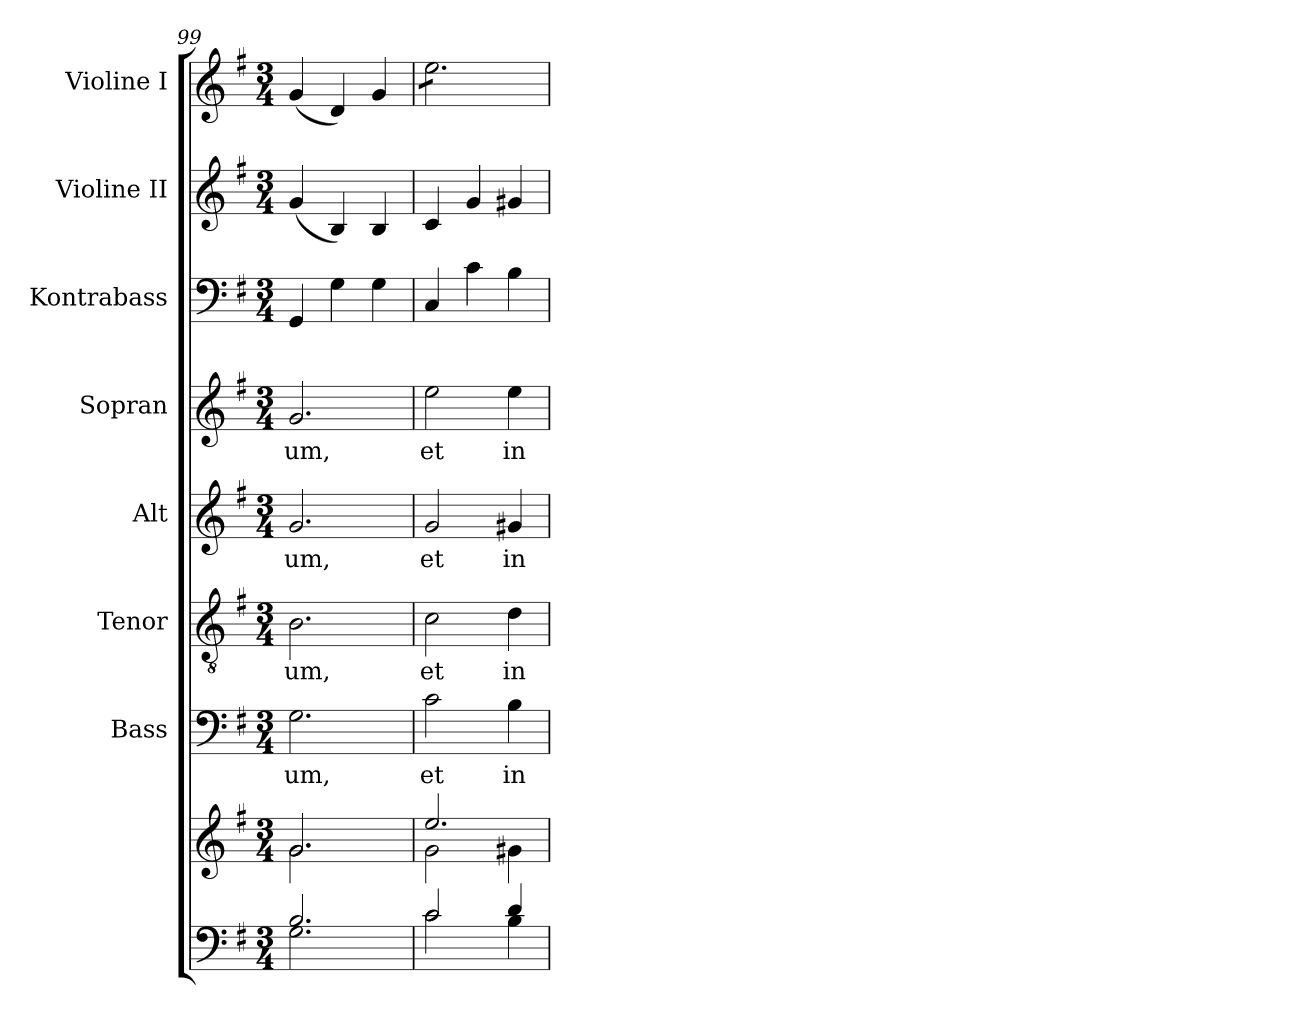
**kern	**kern	**kern	**text	**kern	**text	**kern	**text	**kern	**text	**kern	**kern	**kern
*part8	*part8	*part7	*part7	*part6	*part6	*part5	*part5	*part4	*part4	*part3	*part2	*part1
*staff9	*staff8	*staff7	*staff7	*staff6	*staff6	*staff5	*staff5	*staff4	*staff4	*staff3	*staff2	*staff1
*	*	*I"Bass	*	*I"Tenor	*	*I"Alt	*	*I"Sopran	*	*I"Kontrabass	*I"Violine II	*I"Violine I
*	*	*I'B.	*	*I'T.	*	*I'A.	*	*I'S.	*	*I'Kb.	*I'Vl. II	*I'Vl. I
*clefF4	*clefG2	*clefF4	*	*clefGv2	*	*clefG2	*	*clefG2	*	*clefF4	*clefG2	*clefG2
*	*	*	*	*	*	*	*	*	*	*ITrd7c12	*	*
*k[f#]	*k[f#]	*k[f#]	*	*k[f#]	*	*k[f#]	*	*k[f#]	*	*k[f#]	*k[f#]	*k[f#]
*G:	*G:	*G:	*	*G:	*	*G:	*	*G:	*	*G:	*G:	*G:
*M3/4	*M3/4	*M3/4	*	*M3/4	*	*M3/4	*	*M3/4	*	*M3/4	*M3/4	*M3/4
=99	=99	=99	=99	=99	=99	=99	=99	=99	=99	=99	=99	=99
*^	*^	*	*	*	*	*	*	*	*	*	*	*
!	!	!	!	!	!LO:LY:b	!	!LO:LY:b	!	!LO:LY:b	!	!LO:LY:b	!	!	!
2.B/	2.G\	2.g/	2.g\	2.G\	-um,	2.B\	-um,	2.g/	-um,	2.g/	-um,	4GGG/	(<4g/	(<4g/
.	.	.	.	.	.	.	.	.	.	.	.	4GG\	4B/)	4d/)
.	.	.	.	.	.	.	.	.	.	.	.	4GG\	4B/	4g/
!!LO:PB:g=z
=100	=100	=100	=100	=100	=100	=100	=100	=100	=100	=100	=100	=100	=100	=100
!	!	!	!	!	!LO:LY:b	!	!LO:LY:b	!	!LO:LY:b	!	!LO:LY:b	!	!	!
*	*	*	*	*	*	*	*	*	*	*	*	*	*	*tremolo
2c/	2c\	2.ee/	2g\	2c\	et	2c\	et	2g/	et	2ee\	et	4CC/	4c/	8ee\L
.	.	.	.	.	.	.	.	.	.	.	.	.	.	8ee\
.	.	.	.	.	.	.	.	.	.	.	.	4C\	4g/	8ee\
.	.	.	.	.	.	.	.	.	.	.	.	.	.	8ee\
!	!	!	!	!	!LO:LY:b	!	!LO:LY:b	!	!LO:LY:b	!	!LO:LY:b	!	!	!
4d/	4B\	.	4g#X\	4B\	in-	4d\	in-	4g#X/	in-	4ee\	in-	4BB\	4g#X/	8ee\
.	.	.	.	.	.	.	.	.	.	.	.	.	.	8ee\J
*	*	*	*	*	*	*	*	*	*	*	*	*	*	*Xtremolo
*v	*v	*	*	*	*	*	*	*	*	*	*	*	*	*
*	*v	*v	*	*	*	*	*	*	*	*	*	*	*
=	=	=	=	=	=	=	=	=	=	=	=	=
*-	*-	*-	*-	*-	*-	*-	*-	*-	*-	*-	*-	*-
